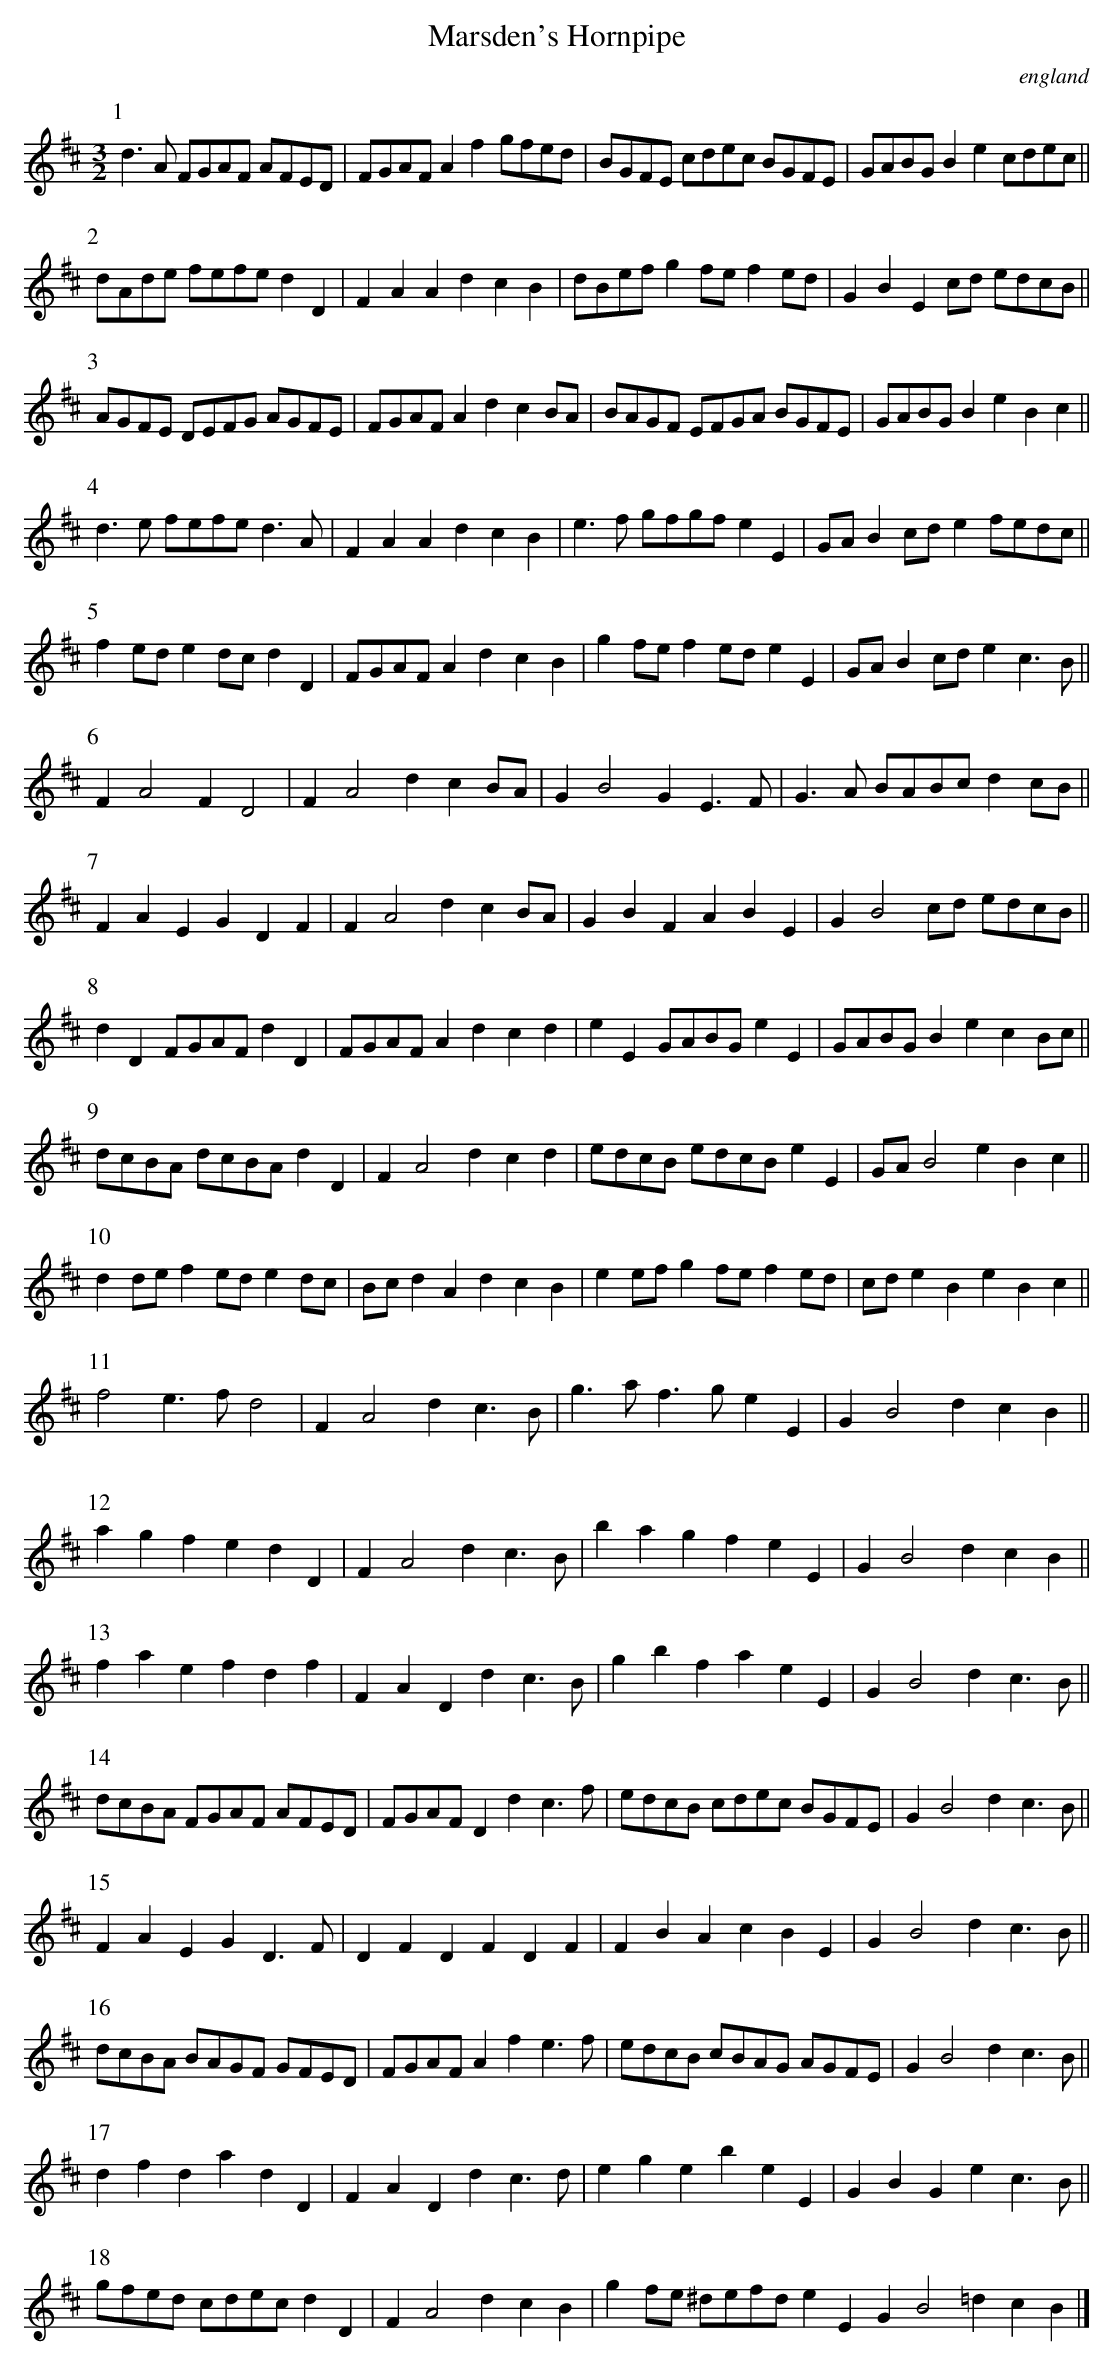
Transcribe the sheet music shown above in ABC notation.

X:1
T:Marsden's Hornpipe
O:england
M:3/2
L:1/8
K:D
P:1
d3 A FGAF AFED | FGAF A2 f2 gfed | BGFE cdec BGFE | GABG B2 e2 cdec ||
P:2
dAde fefe d2 D2| F2 A2 A2 d2 c2 B2|dBef g2 fe f2 ed|G2 B2 E2 cd edcB||
P:3
AGFE DEFG AGFE | FGAF A2 d2 c2 BA | BAGF EFGA BGFE | GABG B2 e2 B2 c2||
P:4
d3 e fefe d3 A | F2 A2 A2 d2 c2 B2| e3 f gfgf e2 E2| GA B2 cd e2 fedc||
P:5
f2 ed e2 dc d2 D2|FGAF A2 d2 c2 B2| g2 fe f2 ed e2 E2|GA B2 cd e2 c3 B||
P:6
F2 A4 F2 D4 | F2 A4 d2 c2 BA | G2 B4 G2 E3 F | G3 A BABc d2 cB||
P:7
F2 A2 E2 G2 D2 F2 | F2 A4 d2 c2 BA| G2 B2 F2 A2 B2 E2 | G2 B4 cd edcB||
P:8
d2 D2 FGAF d2 D2 | FGAF A2 d2 c2 d2 | e2 E2 GABG e2 E2 | GABG B2 e2 c2 Bc||
P:9
dcBA dcBA d2 D2 | F2 A4 d2 c2 d2 | edcB edcB e2 E2 | GA B4 e2 B2 c2 ||
P:10
d2 de f2 ed e2 dc | Bc d2 A2 d2 c2 B2 | e2 ef g2 fe f2 ed | cd e2 B2 e2 B2 c2 ||
P:11
f4 e3 f d4 | F2 A4 d2 c3 B| g3 a f3 g e2 E2 | G2 B4 d2 c2 B2||
P:12
a2 g2 f2 e2 d2 D2 | F2 A4 d2 c3 B |b2 a2 g2 f2 e2 E2 | G2 B4 d2 c2 B2||
P:13
f2 a2 e2 f2 d2 f2 | F2 A2 D2 d2 c3 B | g2 b2 f2 a2 e2 E2 | G2 B4 d2 c3 B||
P:14
dcBA FGAF AFED | FGAF D2 d2 c3 f | edcB cdec BGFE | G2 B4 d2 c3 B||
P:15
F2 A2 E2 G2 D3 F|D2 F2 D2 F2 D2 F2|F2 B2 A2 c2 B2 E2| G2 B4 d2 c3 B||
P:16
dcBA BAGF GFED|FGAF A2 f2 e3 f|edcB cBAG AGFE | G2 B4 d2 c3 B||
P:17
d2 f2 d2 a2 d2 D2|F2 A2 D2 d2 c3 d|e2 g2 e2 b2 e2 E2|G2 B2 G2 e2 c3 B||
P:18
gfed cdec d2 D2 | F2 A4 d2 c2 B2 | g2 fe ^defd e2 E2 G2 B4 =d2 c2 B2|]
